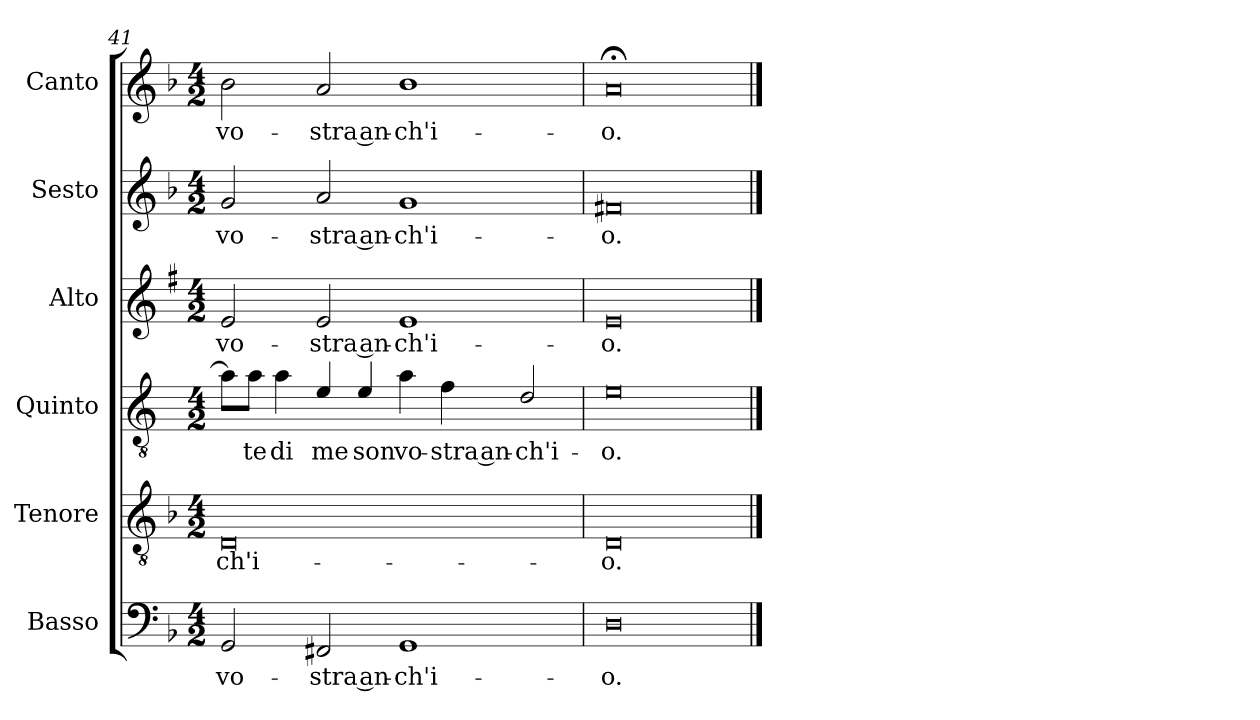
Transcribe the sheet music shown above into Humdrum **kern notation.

**kern	**text	**kern	**text	**kern	**text	**kern	**text	**kern	**text	**kern	**text
*part6	*part6	*part5	*part5	*part4	*part4	*part3	*part3	*part2	*part2	*part1	*part1
*staff6	*staff6	*staff5	*staff5	*staff4	*staff4	*staff3	*staff3	*staff2	*staff2	*staff1	*staff1
*I"Basso	*	*I"Tenore	*	*I"Quinto	*	*I"Alto	*	*I"Sesto	*	*I"Canto	*
*I'B	*	*I'T	*	*	*	*I'A	*	*	*	*I'C	*
*clefF4	*	*clefGv2	*	*clefGv2	*	*clefG2	*	*clefG2	*	*clefG2	*
*	*	*	*	*ITrd4c7	*	*ITrd1c2	*	*	*	*	*
*k[b-]	*	*k[b-]	*	*k[b-]	*	*k[b-]	*	*k[b-]	*	*k[b-]	*
*F:	*	*F:	*	*F:	*	*F:	*	*F:	*	*F:	*
*M4/2	*	*M4/2	*	*M4/2	*	*M4/2	*	*M4/2	*	*M4/2	*
=41	=41	=41	=41	=41	=41	=41	=41	=41	=41	=41	=41
!	!LO:LY:b	!	!LO:LY:b	!	!	!	!LO:LY:b	!	!LO:LY:b	!	!LO:LY:b
2GG/	vo-	0D	-ch'i-	8d\L]	.	2d/	vo-	2g/	vo-	2b-\	vo-
!	!	!	!	!	!LO:LY:b	!	!	!	!	!	!
.	.	.	.	8d\J	-te	.	.	.	.	.	.
!	!	!	!	!	!LO:LY:b	!	!	!	!	!	!
.	.	.	.	4d\	di	.	.	.	.	.	.
!	!LO:LY:b	!	!	!	!LO:LY:b	!	!LO:LY:b	!	!LO:LY:b	!	!LO:LY:b
2FF#X/	-stra an-	.	.	4A/	me	2d/	-stra an-	2a/	-stra an-	2a/	-stra an-
!	!	!	!	!	!LO:LY:b	!	!	!	!	!	!
.	.	.	.	4A/	son	.	.	.	.	.	.
!	!LO:LY:b	!	!	!	!LO:LY:b	!	!LO:LY:b	!	!LO:LY:b	!	!LO:LY:b
1GG	-ch'i-	.	.	4d\	vo-	1d	-ch'i-	1g	-ch'i-	1b-	-ch'i-
!	!	!	!	!	!LO:LY:b	!	!	!	!	!	!
.	.	.	.	4B-\	-stra an-	.	.	.	.	.	.
!	!	!	!	!	!LO:LY:b	!	!	!	!	!	!
.	.	.	.	2G/	-ch'i-	.	.	.	.	.	.
=42	=42	=42	=42	=42	=42	=42	=42	=42	=42	=42	=42
!	!LO:LY:b	!	!LO:LY:b	!	!LO:LY:b	!	!LO:LY:b	!	!LO:LY:b	!	!LO:LY:b
0D	-o.	0D	-o.	0A	-o.	0d	-o.	0f#X	-o.	0a;<	-o.
==	==	==	==	==	==	==	==	==	==	==	==
*-	*-	*-	*-	*-	*-	*-	*-	*-	*-	*-	*-
